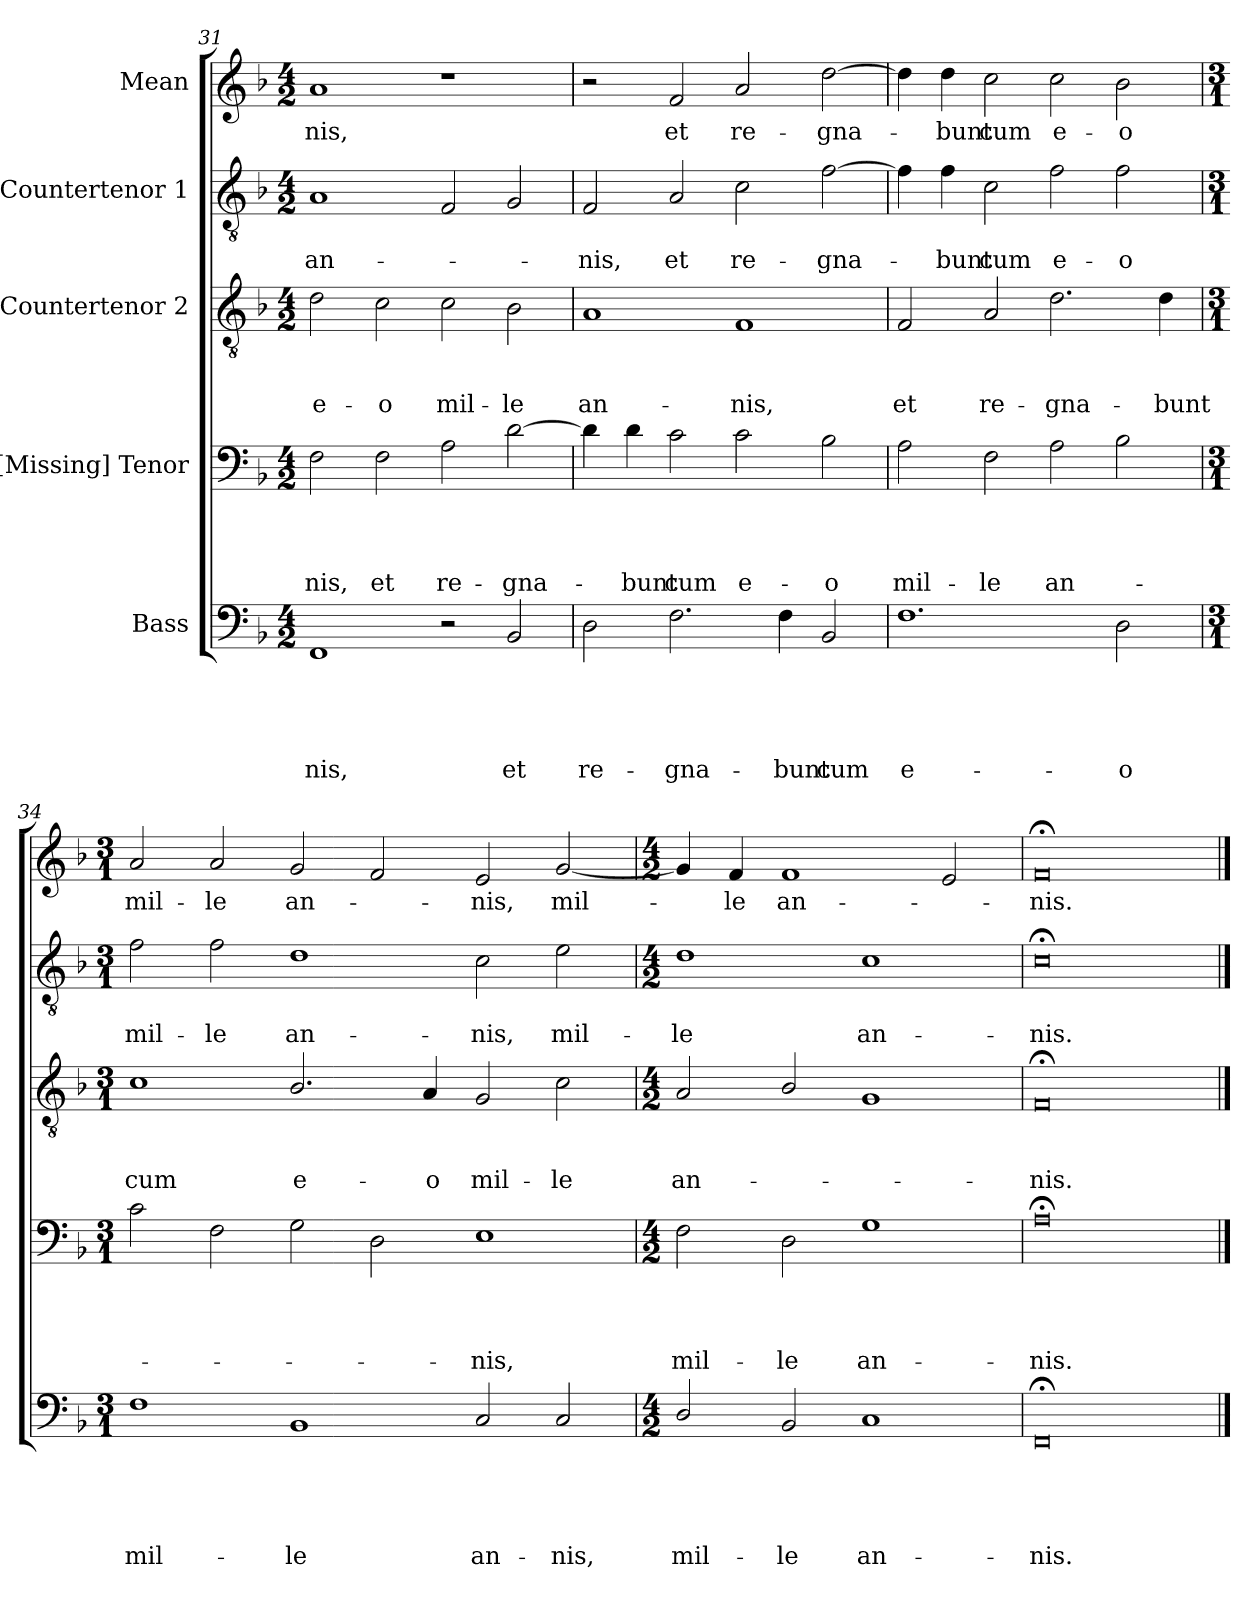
**kern	**text	**text	**text	**text	**text	**kern	**text	**text	**text	**text	**kern	**text	**text	**text	**kern	**text	**text	**kern	**text
*part5	*part5	*part5	*part5	*part5	*part5	*part4	*part4	*part4	*part4	*part4	*part3	*part3	*part3	*part3	*part2	*part2	*part2	*part1	*part1
*staff5	*staff5	*staff5	*staff5	*staff5	*staff5	*staff4	*staff4	*staff4	*staff4	*staff4	*staff3	*staff3	*staff3	*staff3	*staff2	*staff2	*staff2	*staff1	*staff1
*I"Bass	*	*	*	*	*	*I"[Missing] Tenor	*	*	*	*	*I"Countertenor 2	*	*	*	*I"Countertenor 1	*	*	*I"Mean	*
*clefF4	*	*	*	*	*	*clefF4	*	*	*	*	*clefGv2	*	*	*	*clefGv2	*	*	*clefG2	*
*k[b-]	*	*	*	*	*	*k[b-]	*	*	*	*	*k[b-]	*	*	*	*k[b-]	*	*	*k[b-]	*
*F:	*	*	*	*	*	*F:	*	*	*	*	*F:	*	*	*	*F:	*	*	*F:	*
*M4/2	*	*	*	*	*	*M4/2	*	*	*	*	*M4/2	*	*	*	*M4/2	*	*	*M4/2	*
=31	=31	=31	=31	=31	=31	=31	=31	=31	=31	=31	=31	=31	=31	=31	=31	=31	=31	=31	=31
!	!	!	!	!	!LO:LY:b	!	!	!	!	!LO:LY:b	!	!	!	!LO:LY:b	!	!	!LO:LY:b	!	!LO:LY:b
1FF	.	.	.	.	-nis,	2F\	.	.	.	-nis,	2d\	.	.	e-	1A	.	an-	1a	-nis,
!	!	!	!	!	!	!	!	!	!	!LO:LY:b	!	!	!	!LO:LY:b	!	!	!	!	!
.	.	.	.	.	.	2F\	.	.	.	et	2c\	.	.	-o	.	.	.	.	.
!	!	!	!	!	!	!	!	!	!	!LO:LY:b	!	!	!	!LO:LY:b	!	!	!	!	!
2r	.	.	.	.	.	2A\	.	.	.	re-	2c\	.	.	mil-	2F/	.	.	1r	.
!	!	!	!	!	!LO:LY:b	!	!	!	!	!LO:LY:b	!	!	!	!LO:LY:b	!	!	!	!	!
2BB-/	.	.	.	.	et	[>2d\	.	.	.	-gna-	2B-\	.	.	-le	2G/	.	.	.	.
=32!	=32!	=32!	=32!	=32!	=32!	=32!	=32!	=32!	=32!	=32!	=32!	=32!	=32!	=32!	=32!	=32!	=32!	=32!	=32!
!	!	!	!	!	!LO:LY:b	!	!	!	!	!	!	!	!	!LO:LY:b	!	!	!LO:LY:b	!	!
2D\	.	.	.	.	re-	4d\]	.	.	.	.	1A	.	.	an-	2F/	.	-nis,	2r	.
!	!	!	!	!	!	!	!	!	!	!LO:LY:b	!	!	!	!	!	!	!	!	!
.	.	.	.	.	.	4d\	.	.	.	-bunt	.	.	.	.	.	.	.	.	.
!	!	!	!	!	!LO:LY:b	!	!	!	!	!LO:LY:b	!	!	!	!	!	!	!LO:LY:b	!	!LO:LY:b
2.F\	.	.	.	.	-gna-	2c\	.	.	.	cum	.	.	.	.	2A/	.	et	2f/	et
!	!	!	!	!	!	!	!	!	!	!LO:LY:b	!	!	!	!LO:LY:b	!	!	!LO:LY:b	!	!LO:LY:b
.	.	.	.	.	.	2c\	.	.	.	e-	1F	.	.	-nis,	2c\	.	re-	2a/	re-
!	!	!	!	!	!LO:LY:b	!	!	!	!	!	!	!	!	!	!	!	!	!	!
4F\	.	.	.	.	-bunt	.	.	.	.	.	.	.	.	.	.	.	.	.	.
!	!	!	!	!	!LO:LY:b	!	!	!	!	!LO:LY:b	!	!	!	!	!	!	!LO:LY:b	!	!LO:LY:b
2BB-/	.	.	.	.	cum	2B-\	.	.	.	-o	.	.	.	.	[<2f\	.	-gna-	[<2dd\	-gna-
!!LO:PB:g=z
=33!	=33!	=33!	=33!	=33!	=33!	=33!	=33!	=33!	=33!	=33!	=33!	=33!	=33!	=33!	=33!	=33!	=33!	=33!	=33!
!	!	!	!	!	!LO:LY:b	!	!	!	!	!LO:LY:b	!	!	!	!LO:LY:b	!	!	!	!	!
1.F	.	.	.	.	e-	2A\	.	.	.	mil-	2F/	.	.	et	4f\]	.	.	4dd\]	.
!	!	!	!	!	!	!	!	!	!	!	!	!	!	!	!	!	!LO:LY:b	!	!LO:LY:b
.	.	.	.	.	.	.	.	.	.	.	.	.	.	.	4f\	.	-bunt	4dd\	-bunt
!	!	!	!	!	!	!	!	!	!	!LO:LY:b	!	!	!	!LO:LY:b	!	!	!LO:LY:b	!	!LO:LY:b
.	.	.	.	.	.	2F\	.	.	.	-le	2A/	.	.	re-	2c\	.	cum	2cc\	cum
!	!	!	!	!	!	!	!	!	!	!LO:LY:b	!	!	!	!LO:LY:b	!	!	!LO:LY:b	!	!LO:LY:b
.	.	.	.	.	.	2A\	.	.	.	an-	2.d\	.	.	-gna-	2f\	.	e-	2cc\	e-
!	!	!	!	!	!LO:LY:b	!	!	!	!	!	!	!	!	!	!	!	!LO:LY:b	!	!LO:LY:b
2D\	.	.	.	.	-o	2B-\	.	.	.	.	.	.	.	.	2f\	.	-o	2b-\	-o
!	!	!	!	!	!	!	!	!	!	!	!	!	!	!LO:LY:b	!	!	!	!	!
.	.	.	.	.	.	.	.	.	.	.	4d\	.	.	-bunt	.	.	.	.	.
=34!	=34!	=34!	=34!	=34!	=34!	=34!	=34!	=34!	=34!	=34!	=34!	=34!	=34!	=34!	=34!	=34!	=34!	=34!	=34!
*M3/1	*	*	*	*	*	*M3/1	*	*	*	*	*M3/1	*	*	*	*M3/1	*	*	*M3/1	*
!	!	!	!	!	!LO:LY:b	!	!	!	!	!	!	!	!	!LO:LY:b	!	!	!LO:LY:b	!	!LO:LY:b
1F	.	.	.	.	mil-	2c\	.	.	.	.	1c	.	.	cum	2f\	.	mil-	2a/	mil-
!	!	!	!	!	!	!	!	!	!	!	!	!	!	!	!	!	!LO:LY:b	!	!LO:LY:b
.	.	.	.	.	.	2F\	.	.	.	.	.	.	.	.	2f\	.	-le	2a/	-le
!	!	!	!	!	!LO:LY:b	!	!	!	!	!	!	!	!	!LO:LY:b	!	!	!LO:LY:b	!	!LO:LY:b
1BB-	.	.	.	.	-le	2G\	.	.	.	.	2.B-/	.	.	e-	1d	.	an-	2g/	an-
.	.	.	.	.	.	2D\	.	.	.	.	.	.	.	.	.	.	.	2f/	.
!	!	!	!	!	!	!	!	!	!	!	!	!	!	!LO:LY:b	!	!	!	!	!
.	.	.	.	.	.	.	.	.	.	.	4A/	.	.	-o	.	.	.	.	.
!	!	!	!	!	!LO:LY:b	!	!	!	!	!LO:LY:b	!	!	!	!LO:LY:b	!	!	!LO:LY:b	!	!LO:LY:b
2C/	.	.	.	.	an-	1E	.	.	.	-nis,	2G/	.	.	mil-	2c\	.	-nis,	2e/	-nis,
!	!	!	!	!	!LO:LY:b	!	!	!	!	!	!	!	!	!LO:LY:b	!	!	!LO:LY:b	!	!LO:LY:b
2C/	.	.	.	.	-nis,	.	.	.	.	.	2c\	.	.	-le	2e\	.	mil-	[<2g/	mil-
=35!	=35!	=35!	=35!	=35!	=35!	=35!	=35!	=35!	=35!	=35!	=35!	=35!	=35!	=35!	=35!	=35!	=35!	=35!	=35!
*M4/2	*	*	*	*	*	*M4/2	*	*	*	*	*M4/2	*	*	*	*M4/2	*	*	*M4/2	*
!	!	!	!	!	!LO:LY:b	!	!	!	!	!LO:LY:b	!	!	!	!LO:LY:b	!	!	!LO:LY:b	!	!
2D/	.	.	.	.	mil-	2F\	.	.	.	mil-	2A/	.	.	an-	1d	.	-le	4g/]	.
!	!	!	!	!	!	!	!	!	!	!	!	!	!	!	!	!	!	!	!LO:LY:b
.	.	.	.	.	.	.	.	.	.	.	.	.	.	.	.	.	.	4f/	-le
!	!	!	!	!	!LO:LY:b	!	!	!	!	!LO:LY:b	!	!	!	!	!	!	!	!	!LO:LY:b
2BB-/	.	.	.	.	-le	2D\	.	.	.	-le	2B-/	.	.	.	.	.	.	1f	an-
!	!	!	!	!	!LO:LY:b	!	!	!	!	!LO:LY:b	!	!	!	!	!	!	!LO:LY:b	!	!
1C	.	.	.	.	an-	1G	.	.	.	an-	1G	.	.	.	1c	.	an-	.	.
.	.	.	.	.	.	.	.	.	.	.	.	.	.	.	.	.	.	2e/	.
=36!	=36!	=36!	=36!	=36!	=36!	=36!	=36!	=36!	=36!	=36!	=36!	=36!	=36!	=36!	=36!	=36!	=36!	=36!	=36!
!	!	!	!	!	!LO:LY:b	!	!	!	!	!LO:LY:b	!	!	!	!LO:LY:b	!	!	!LO:LY:b	!	!LO:LY:b
0FF;	.	.	.	.	-nis.	0A;<	.	.	.	-nis.	0F;	.	.	-nis.	0c;<	.	-nis.	0f;	-nis.
==	==	==	==	==	==	==	==	==	==	==	==	==	==	==	==	==	==	==	==
*-	*-	*-	*-	*-	*-	*-	*-	*-	*-	*-	*-	*-	*-	*-	*-	*-	*-	*-	*-
